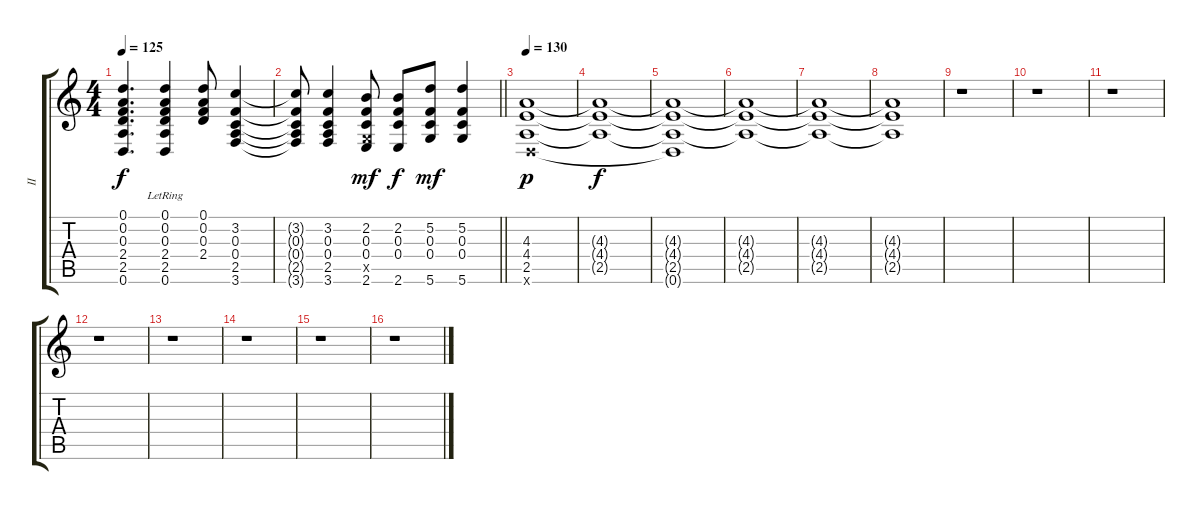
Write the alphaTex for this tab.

\track ("II" "II") {instrument distortionguitar}
\staff {score tabs}
\tuning (D4 A3 F3 C3 G2 D2) {hide}
\ts (4 4)
\tempo 125
\clef g2
\ks c
(0.1 0.2 0.3 2.4 2.5 0.6).4{d dy f} (0.1 0.2 0.3 2.4 2.5{lr} 0.6{lr}).4 (0.1 0.2 0.3 2.4).8 (3.2 0.3 0.4 2.5 3.6).4 |
\barLineRight lightlight
(3.2{t} 0.3{t} 0.4{t} 2.5{t} 3.6{t}).8 (3.2 0.3 0.4 2.5 3.6).4 (2.2 0.3 0.4 0.5{x} 2.6).8{dy mf} (2.2 0.3 0.4 2.6).8{dy f} (5.2 0.3 0.4 5.6).8{dy mf} (5.2 0.3 0.4 5.6).4 |
\section ("" "")
\tempo 130
(4.3 4.4 2.5 0.6{x}).1{dy p} |
(4.3{t} 4.4{t} 2.5{t}).1{dy f volume 0} |
(4.3{t} 4.4{t} 2.5{t} 0.6{t}).1 |
(4.3{t} 4.4{t} 2.5{t}).1 |
(4.3{t} 4.4{t} 2.5{t}).1 |
(4.3{t} 4.4{t} 2.5{t}).1 |
r.1 |
r.1 |
r.1 |
r.1 |
r.1 |
r.1 |
r.1 |
r.1
